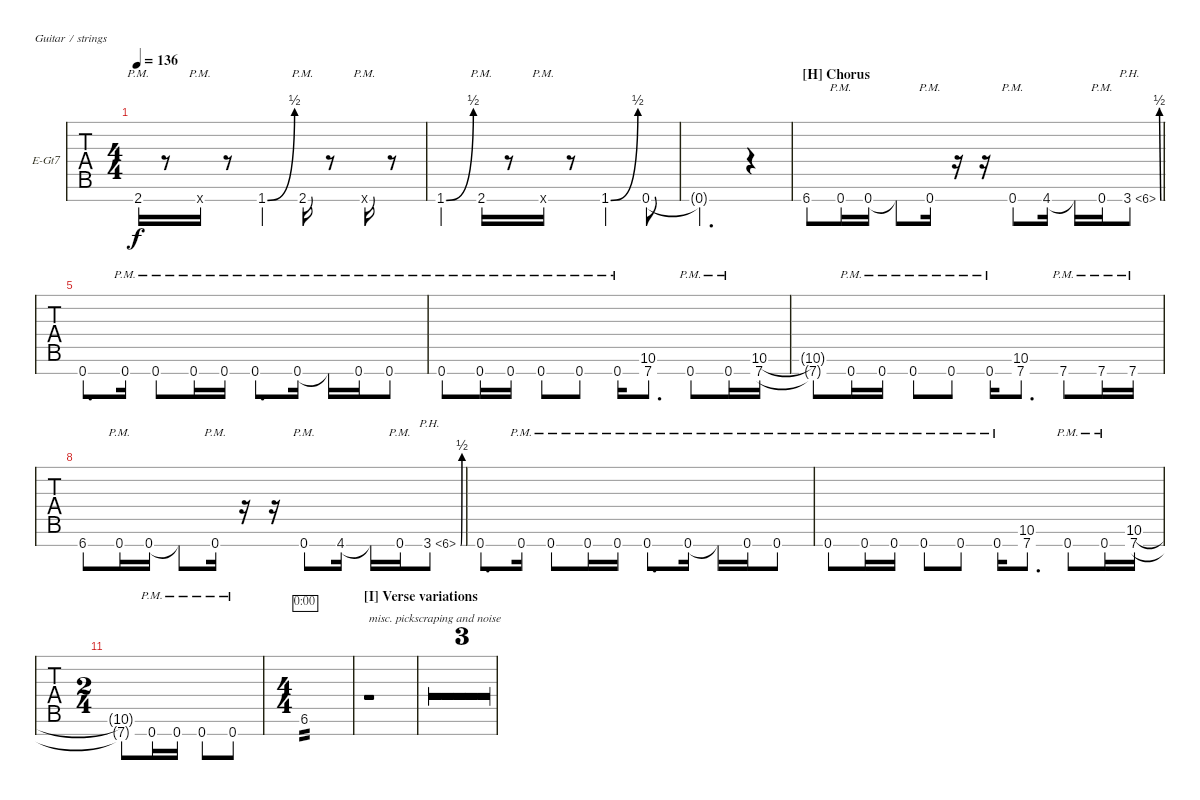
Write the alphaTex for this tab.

\defaultSystemsLayout 4
\bracketExtendMode groupsimilarinstruments
\firstSystemTrackNameOrientation horizontal
\otherSystemsTrackNameOrientation horizontal
\defaultBarNumberDisplay FirstOfSystem
\track ("Rhythm Right" "E-Gt7") {multiBarRest instrument distortionguitar}
\staff {tabs}
\tuning (E4 B3 G3 D3 A2 E2 B1)
\ts (4 4)
\tempo 136
\clef g2
\ks c
2.7{pm}.16{dy f} r.8 2.7{pm x}.16 r.8 1.7{be (bend 15 0 39.6 2)}.4 2.7{pm}.16 r.8 2.7{pm x}.16 r.8 |
1.7{be (bend 15 0 39.6 2)}.4 2.7{pm}.16 r.8 2.7{pm x}.16 r.8 1.7{be (bend 15 0 39.6 2)}.4 0.7.8 |
0.7{t}.2{d} r.4 |
\section ("H" "Chorus")
6.7.8 0.7{pm}.16 0.7.16 0.7{t}.8 0.7{pm}.16 r.16 r.16 0.7{pm}.8 4.7.16 4.7{t}.16 0.7{pm}.16 3.7{be (bend 0 0 15 2) ph 3}.8 |
0.7.8{d} 0.7{pm}.16 0.7{pm}.8 0.7{pm}.16 0.7{pm}.16 0.7{pm}.8{d} 0.7{pm}.16 0.7{pm t}.16 0.7{pm}.16 0.7{pm}.8 |
0.7{pm}.8 0.7{pm}.16 0.7{pm}.16 0.7{pm}.8 0.7{pm}.8 0.7{pm}.16 (7.7 10.6).8{d} 0.7{pm}.8 0.7{pm}.16 (7.7 10.6).16 |
(7.7{t} 10.6{t}).8 0.7{pm}.16 0.7{pm}.16 0.7{pm}.8 0.7{pm}.8 0.7{pm}.16 (7.7 10.6).8{d} 7.7{pm}.8 7.7{pm}.16 7.7{pm}.16 |
6.7.8 0.7{pm}.16 0.7.16 0.7{t}.8 0.7{pm}.16 r.16 r.16 0.7{pm}.8 4.7.16 4.7{t}.16 0.7{pm}.16 3.7{be (bend 0 0 15 2) ph 3}.8 |
0.7.8{d} 0.7{pm}.16 0.7{pm}.8 0.7{pm}.16 0.7{pm}.16 0.7{pm}.8{d} 0.7{pm}.16 0.7{pm t}.16 0.7{pm}.16 0.7{pm}.8 |
0.7{pm}.8 0.7{pm}.16 0.7{pm}.16 0.7{pm}.8 0.7{pm}.8 0.7{pm}.16 (7.7 10.6).8{d} 0.7{pm}.8 0.7{pm}.16 (7.7 10.6).16 |
\ts (2 4)
\scale
0.250351 (7.7{t} 10.6{t}).8 0.7{pm}.16 0.7{pm}.16 0.7{pm}.8 0.7{pm}.8 |
\ts (4 4)
\scale
0.148084 6.6.1{tp 2 timer} |
\section ("I" "Verse variations")
\scale
0.154337 r.1{txt "misc. pickscraping and noise"} |
\scale 0
r.1 |
\scale 0
r.1 |
\scale 0
r.1
